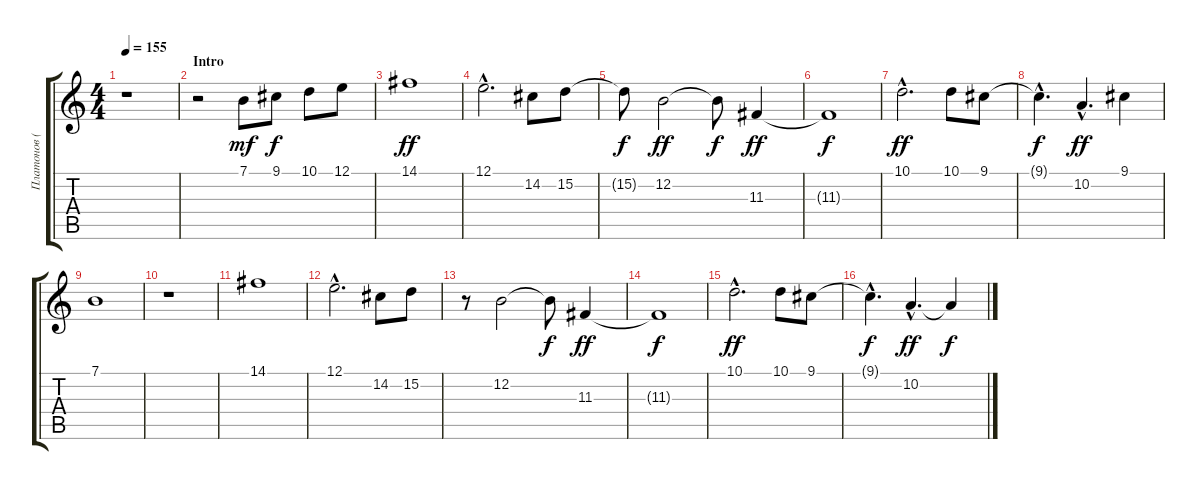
\track ("Платонов (Клавиш. 2)" "Платонов (") {instrument fx5brightness}
\staff {score tabs}
\tuning (E4 B3 G3 D3 A2 E2) {hide}
\ts (4 4)
\tempo 155
\clef g2
\ks c
r.1{dy mf instrument fx5brightness} |
\section ("" "Intro")
r.2 7.1.8 9.1.8{dy f} 10.1.8 12.1.8 |
14.1.1{dy ff} |
12.1{hac}.2{d} 14.2.8 15.2.8 |
15.2{t}.8{dy f} 12.2.2{dy ff} 12.2{t}.8{dy f} 11.3.4{dy ff} |
11.3{t}.1{dy f} |
10.1{hac}.2{d dy ff} 10.1.8 9.1.8 |
9.1{hac t}.4{d dy f} 10.2{hac}.4{d dy ff} 9.1.4 |
7.1.1 |
r.1 |
14.1.1 |
12.1{hac}.2{d} 14.2.8 15.2.8 |
r.8 12.2.2 12.2{t}.8{dy f} 11.3.4{dy ff} |
11.3{t}.1{dy f} |
10.1{hac}.2{d dy ff} 10.1.8 9.1.8 |
9.1{hac t}.4{d dy f} 10.2{hac}.4{d dy ff} 10.2{t}.4{dy f}
